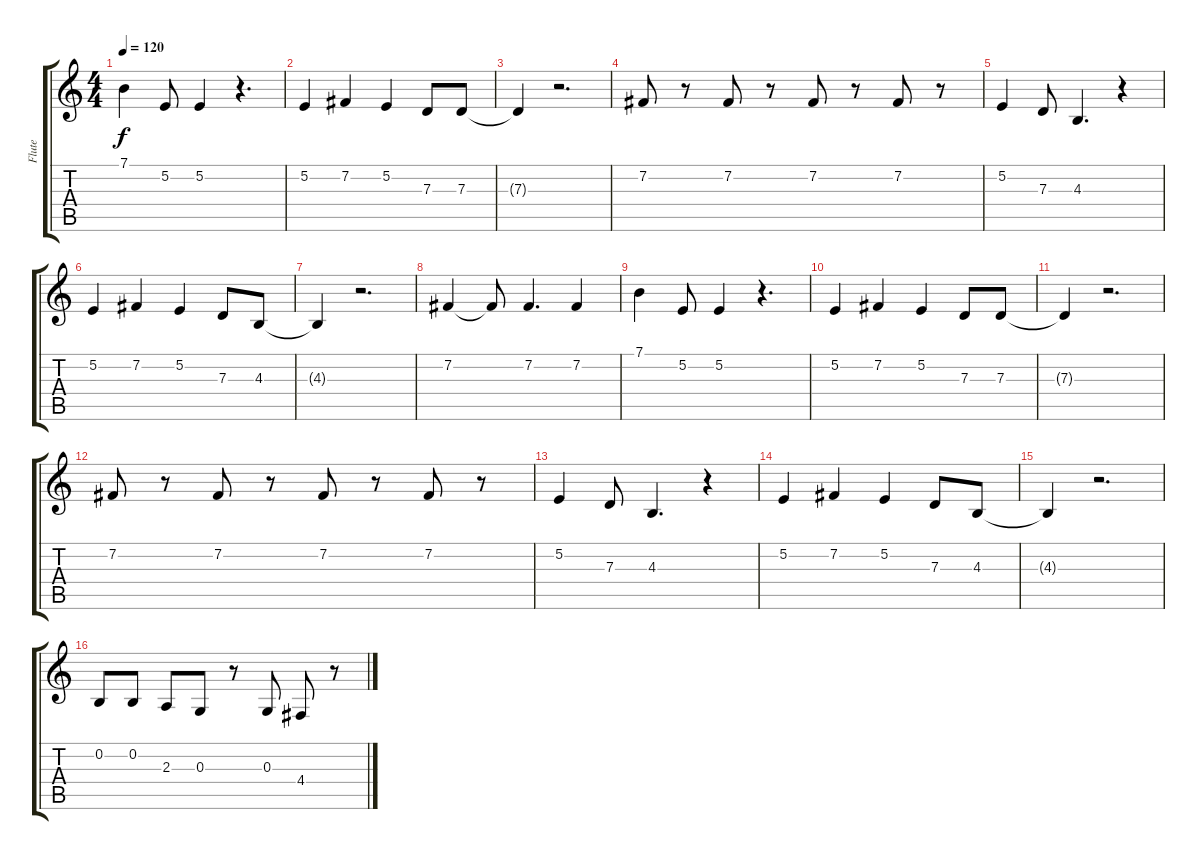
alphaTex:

\track ("Flute" "Flute") {instrument flute}
\staff {score tabs}
\tuning (E4 B3 G3 D3 A2 E2) {hide}
\ts (4 4)
\tempo 120
\clef g2
\ks c
7.1.4{dy f} 5.2.8 5.2.4 r.4{d} |
5.2.4 7.2.4 5.2.4 7.3.8 7.3.8 |
7.3{t}.4 r.2{d} |
7.2.8 r.8 7.2.8 r.8 7.2.8 r.8 7.2.8 r.8 |
5.2.4 7.3.8 4.3.4{d} r.4 |
5.2.4 7.2.4 5.2.4 7.3.8 4.3.8 |
4.3{t}.4 r.2{d} |
7.2.4 7.2{t}.8 7.2.4{d} 7.2.4 |
7.1.4 5.2.8 5.2.4 r.4{d} |
5.2.4 7.2.4 5.2.4 7.3.8 7.3.8 |
7.3{t}.4 r.2{d} |
7.2.8 r.8 7.2.8 r.8 7.2.8 r.8 7.2.8 r.8 |
5.2.4 7.3.8 4.3.4{d} r.4 |
5.2.4 7.2.4 5.2.4 7.3.8 4.3.8 |
4.3{t}.4 r.2{d} |
0.2.8 0.2.8 2.3.8 0.3.8 r.8 0.3.8 4.4.8 r.8
